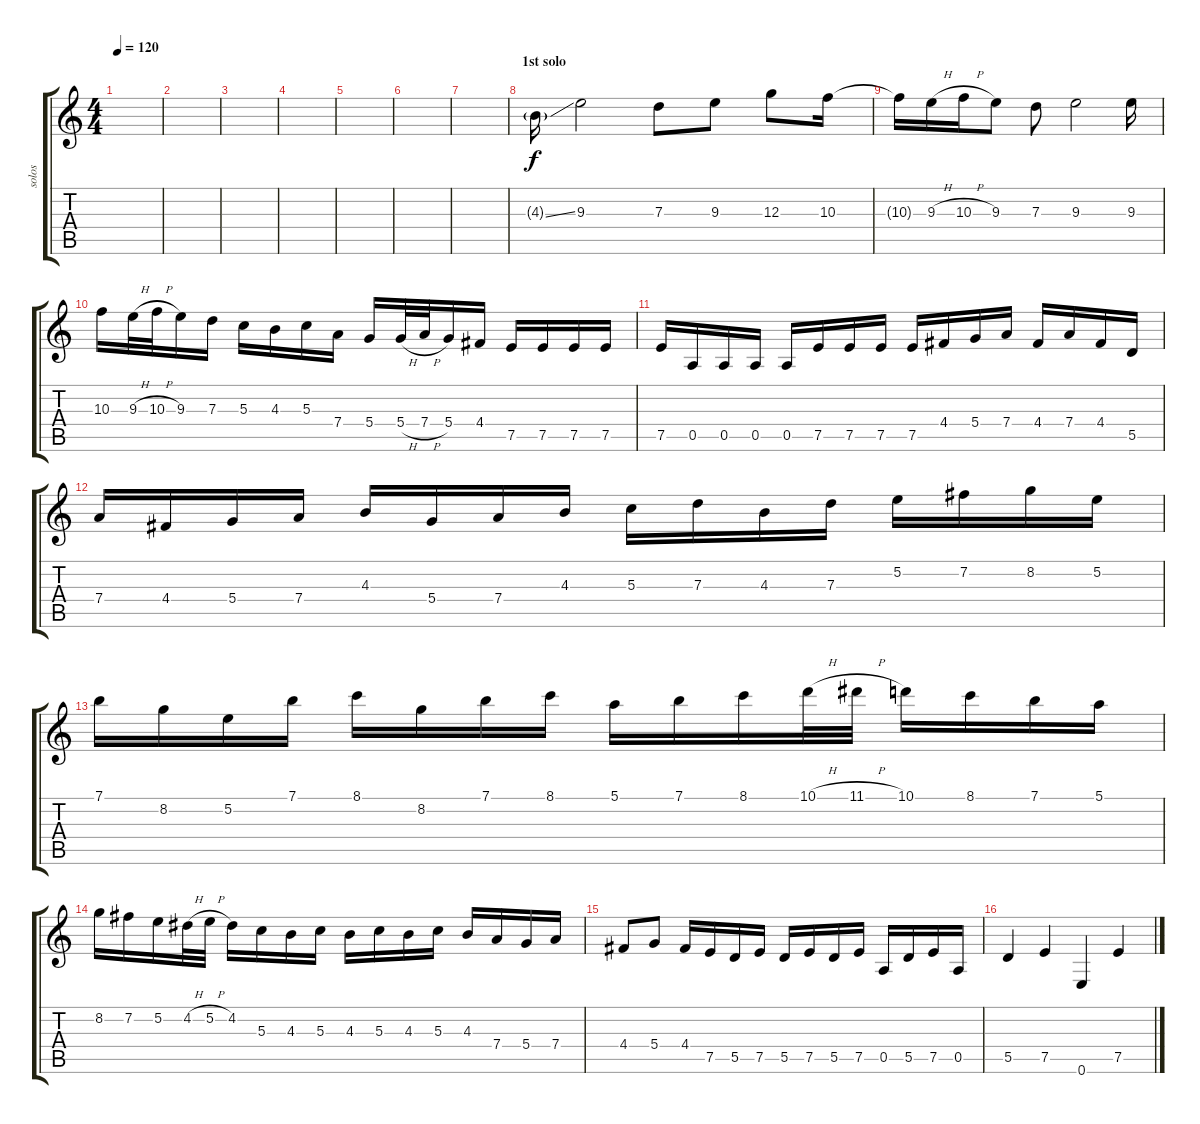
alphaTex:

\track ("solos" "solos") {instrument distortionguitar}
\staff {score tabs}
\tuning (E4 B3 G3 D3 A2 E2) {hide}
\ts (4 4)
\tempo 120
\clef g2
\ks c
|
|
|
|
|
|
|
\section ("" "1st solo")
4.3{ss g}.16 9.3.2{dy f} 7.3.8 9.3.8 12.3.8 10.3.16 |
10.3{t}.16 9.3{h}.16 10.3{h}.16 9.3.8 7.3.8 9.3.2 9.3.16 |
10.3.16 9.3{h}.32 10.3{h}.32 9.3.16 7.3.16 5.3.16 4.3.16 5.3.16 7.4.16 5.4.16 5.4{h}.32 7.4{h}.32 5.4.16 4.4.16 7.5.16 7.5.16 7.5.16 7.5.16 |
7.5.16 0.5.16 0.5.16 0.5.16 0.5.16 7.5.16 7.5.16 7.5.16 7.5.16 4.4.16 5.4.16 7.4.16 4.4.16 7.4.16 4.4.16 5.5.16 |
7.4.16 4.4.16 5.4.16 7.4.16 4.3.16 5.4.16 7.4.16 4.3.16 5.3.16 7.3.16 4.3.16 7.3.16 5.2.16 7.2.16 8.2.16 5.2.16 |
7.1.16 8.2.16 5.2.16 7.1.16 8.1.16 8.2.16 7.1.16 8.1.16 5.1.16 7.1.16 8.1.16 10.1{h}.32 11.1{h}.32 10.1.16 8.1.16 7.1.16 5.1.16 |
8.2.16 7.2.16 5.2.16 4.2{h}.32 5.2{h}.32 4.2.16 5.3.16 4.3.16 5.3.16 4.3.16 5.3.16 4.3.16 5.3.16 4.3.16 7.4.16 5.4.16 7.4.16 |
4.4.8 5.4.8 4.4.16 7.5.16 5.5.16 7.5.16 5.5.16 7.5.16 5.5.16 7.5.16 0.5.16 5.5.16 7.5.16 0.5.16 |
5.5.4 7.5.4 0.6.4 7.5.4
